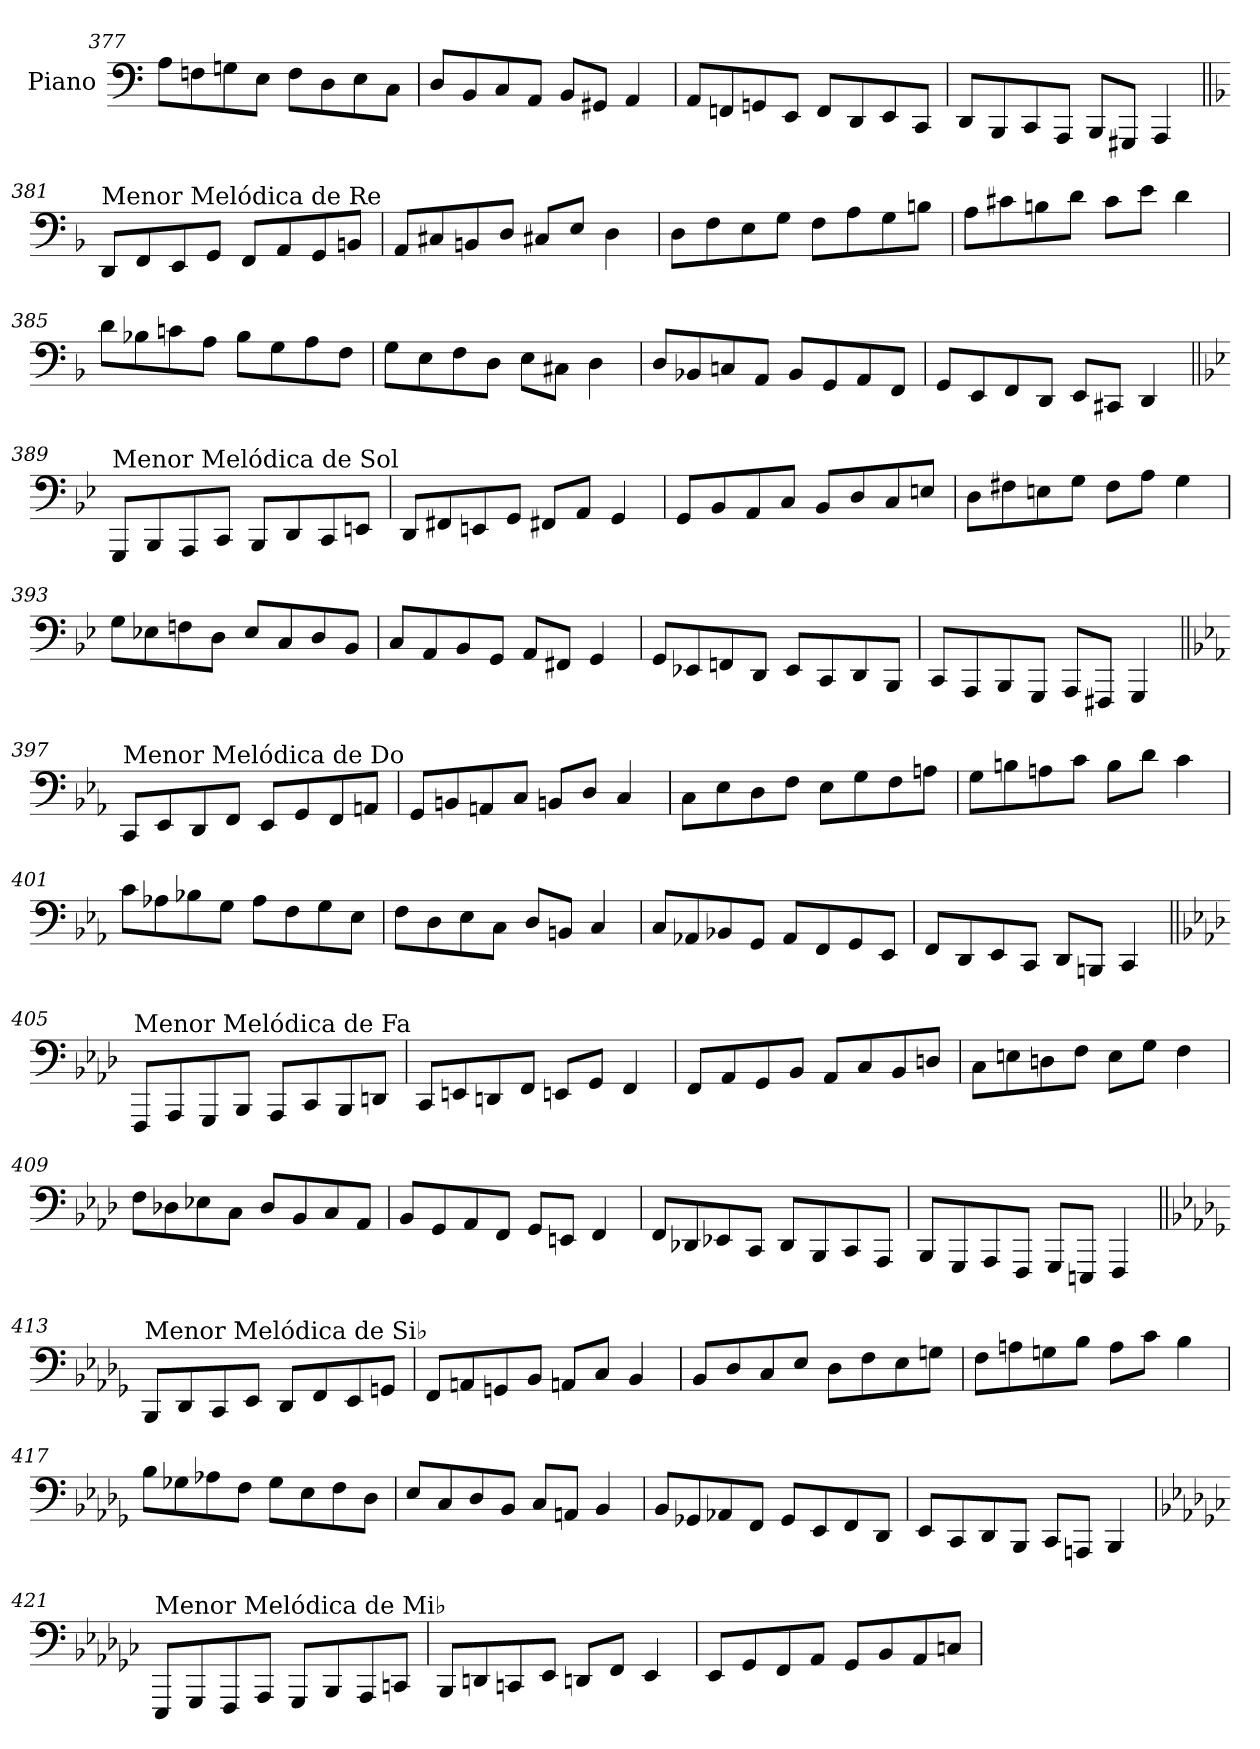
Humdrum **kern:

**kern
*part1
*staff1
*I"Piano
*I'Pno.
!!LO:LB:g=z
*clefF4
*k[]
=377
8A\L
8Fn\
8Gn\
8E\J
8F\L
8D\
8E\
8C\J
=378
8D/L
8BB/
8C/
8AA/J
8BB/L
8GG#X/J
4AA/
=379
8AA/L
8FFn/
8GGn/
8EE/J
8FF/L
8DD/
8EE/
8CC/J
=380
8DD/L
8BBB/
8CC/
8AAA/J
8BBB/L
8GGG#X/J
4AAA/
!!LO:LB:g=z
=381||
*k[b-]
!LO:TX:a:t=Menor Melódica de Re
8DD/L
8FF/
8EE/
8GG/J
8FF/L
8AA/
8GG/
8BBn/J
=382
8AA/L
8C#X/
8BBn/
8D/J
8C#X/L
8E/J
4D\
=383
8D\L
8F\
8E\
8G\J
8F\L
8A\
8G\
8Bn\J
=384
8A\L
8c#X\
8Bn\
8d\J
8c#\L
8e\J
4d\
!!LO:LB:g=z
=385
8d\L
8B-X\
8cn\
8A\J
8B-\L
8G\
8A\
8F\J
=386
8G\L
8E\
8F\
8D\J
8E\L
8C#X\J
4D\
=387
8D/L
8BB-X/
8Cn/
8AA/J
8BB-/L
8GG/
8AA/
8FF/J
=388
8GG/L
8EE/
8FF/
8DD/J
8EE/L
8CC#X/J
4DD/
!!LO:LB:g=z
=389||
*k[b-e-]
!LO:TX:a:t=Menor Melódica de Sol
8GGG/L
8BBB-/
8AAA/
8CC/J
8BBB-/L
8DD/
8CC/
8EEn/J
=390
8DD/L
8FF#X/
8EEn/
8GG/J
8FF#X/L
8AA/J
4GG/
=391
8GG/L
8BB-/
8AA/
8C/J
8BB-/L
8D/
8C/
8En/J
=392
8D\L
8F#X\
8En\
8G\J
8F#\L
8A\J
4G\
!!LO:LB:g=z
=393
8G\L
8E-X\
8Fn\
8D\J
8E-/L
8C/
8D/
8BB-/J
=394
8C/L
8AA/
8BB-/
8GG/J
8AA/L
8FF#X/J
4GG/
=395
8GG/L
8EE-X/
8FFn/
8DD/J
8EE-/L
8CC/
8DD/
8BBB-/J
=396
8CC/L
8AAA/
8BBB-/
8GGG/J
8AAA/L
8FFF#X/J
4GGG/
!!LO:LB:g=z
=397||
*k[b-e-a-]
!LO:TX:a:t=Menor Melódica de Do
8CC/L
8EE-/
8DD/
8FF/J
8EE-/L
8GG/
8FF/
8AAn/J
=398
8GG/L
8BBn/
8AAn/
8C/J
8BBn/L
8D/J
4C/
=399
8C\L
8E-\
8D\
8F\J
8E-\L
8G\
8F\
8An\J
=400
8G\L
8Bn\
8An\
8c\J
8B\L
8d\J
4c\
!!LO:LB:g=z
=401
8c\L
8A-X\
8B-X\
8G\J
8A-\L
8F\
8G\
8E-\J
=402
8F\L
8D\
8E-\
8C\J
8D/L
8BBn/J
4C/
=403
8C/L
8AA-X/
8BB-X/
8GG/J
8AA-/L
8FF/
8GG/
8EE-/J
=404
8FF/L
8DD/
8EE-/
8CC/J
8DD/L
8BBBn/J
4CC/
!!LO:PB:g=z
=405||
*k[b-e-a-d-]
!LO:TX:a:t=Menor Melódica de Fa
8FFF/L
8AAA-/
8GGG/
8BBB-/J
8AAA-/L
8CC/
8BBB-/
8DDn/J
=406
8CC/L
8EEn/
8DDn/
8FF/J
8EEn/L
8GG/J
4FF/
=407
8FF/L
8AA-/
8GG/
8BB-/J
8AA-/L
8C/
8BB-/
8Dn/J
=408
8C\L
8En\
8Dn\
8F\J
8E\L
8G\J
4F\
!!LO:LB:g=z
=409
8F\L
8D-X\
8E-X\
8C\J
8D-/L
8BB-/
8C/
8AA-/J
=410
8BB-/L
8GG/
8AA-/
8FF/J
8GG/L
8EEn/J
4FF/
=411
8FF/L
8DD-X/
8EE-X/
8CC/J
8DD-/L
8BBB-/
8CC/
8AAA-/J
=412
8BBB-/L
8GGG/
8AAA-/
8FFF/J
8GGG/L
8EEEn/J
4FFF/
!!LO:LB:g=z
=413||
*k[b-e-a-d-g-]
!LO:TX:a:t=Menor Melódica de Si♭
8BBB-/L
8DD-/
8CC/
8EE-/J
8DD-/L
8FF/
8EE-/
8GGn/J
=414
8FF/L
8AAn/
8GGn/
8BB-/J
8AAn/L
8C/J
4BB-/
=415
8BB-/L
8D-/
8C/
8E-/J
8D-\L
8F\
8E-\
8Gn\J
=416
8F\L
8An\
8Gn\
8B-\J
8A\L
8c\J
4B-\
!!LO:LB:g=z
=417
8B-\L
8G-X\
8A-X\
8F\J
8G-\L
8E-\
8F\
8D-\J
=418
8E-/L
8C/
8D-/
8BB-/J
8C/L
8AAn/J
4BB-/
=419
8BB-/L
8GG-X/
8AA-X/
8FF/J
8GG-/L
8EE-/
8FF/
8DD-/J
=420
8EE-/L
8CC/
8DD-/
8BBB-/J
8CC/L
8AAAn/J
4BBB-/
!!LO:LB:g=z
=421
*k[b-e-a-d-g-c-]
!LO:TX:a:t=Menor Melódica de Mi♭
8EEE-/L
8GGG-/
8FFF/
8AAA-/J
8GGG-/L
8BBB-/
8AAA-/
8CCn/J
=422
8BBB-/L
8DDn/
8CCn/
8EE-/J
8DDn/L
8FF/J
4EE-/
=423
8EE-/L
8GG-/
8FF/
8AA-/J
8GG-/L
8BB-/
8AA-/
8Cn/J
=
*-
